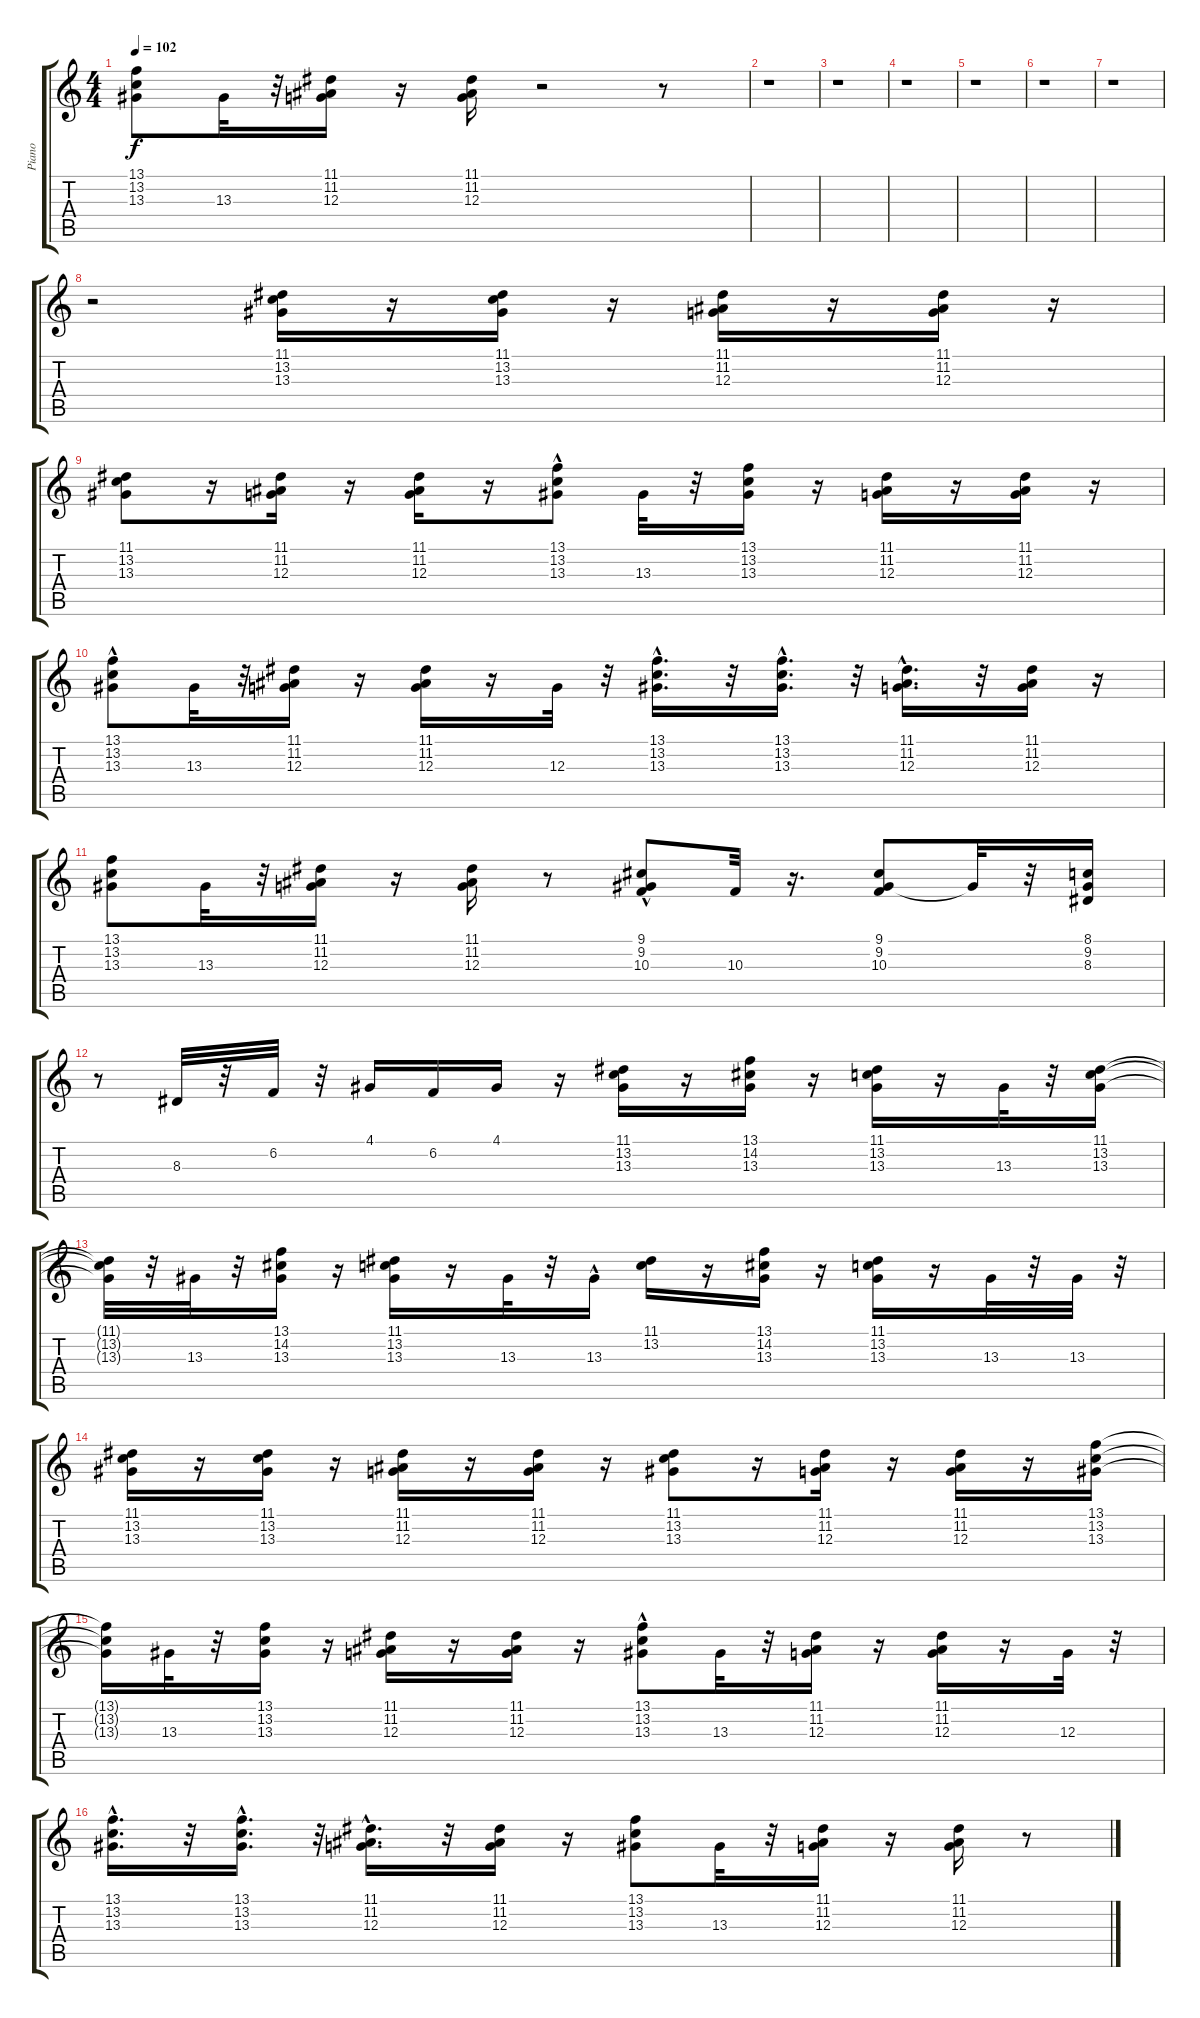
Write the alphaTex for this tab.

\track ("Piano" "Piano") {instrument brightacousticpiano}
\staff {score tabs}
\tuning (E4 B3 G3 D3 A2 E2) {hide}
\ts (4 4)
\tempo 102
\clef g2
\ks c
(13.1 13.2 13.3).8{dy f} 13.3.32 r.32 (11.1 11.2 12.3).16 r.16 (11.1 11.2 12.3).16 r.2 r.8 |
r.1 |
r.1 |
r.1 |
r.1 |
r.1 |
r.1 |
r.2 (11.1 13.2 13.3).16 r.16 (11.1 13.2 13.3).16 r.16 (11.1 11.2 12.3).16 r.16 (11.1 11.2 12.3).16 r.16 |
(11.1 13.2 13.3).8 r.16 (11.1 11.2 12.3).16 r.16 (11.1 11.2 12.3).16 r.16 (13.1 13.2{hac} 13.3{hac}).8 13.3.32 r.32 (13.1 13.2 13.3).16 r.16 (11.1 11.2 12.3).16 r.16 (11.1 11.2 12.3).16 r.16 |
(13.1 13.2 13.3{hac}).8 13.3.32 r.32 (11.1 11.2 12.3).16 r.16 (11.1 11.2 12.3).16 r.16 12.3.32 r.32 (13.1{hac} 13.2{hac} 13.3).16{d} r.32 (13.1{hac} 13.2 13.3).16{d} r.32 (11.1 11.2 12.3{hac}).16{d} r.32 (11.1 11.2 12.3).16 r.16 |
(13.1 13.2 13.3).8 13.3.32 r.32 (11.1 11.2 12.3).16 r.16 (11.1 11.2 12.3).16 r.8 (9.1 9.2 10.3{hac}).8 10.3.32 r.16{d} (9.1 9.2 10.3).8 9.2{t}.32 r.32 (8.1 9.2 8.3).16 |
r.8 8.3.32 r.32 6.2.32 r.32 4.1.16 6.2.16 4.1.16 r.16 (11.1 13.2 13.3).16 r.16 (13.1 14.2 13.3).16 r.16 (11.1 13.2 13.3).16 r.16 13.3.32 r.32 (11.1 13.2 13.3).16 |
(11.1{t} 13.2{t} 13.3{t}).32 r.32 13.3.32 r.32 (13.1 14.2 13.3).16 r.16 (11.1 13.2 13.3).16 r.16 13.3.32 r.32 13.3{hac}.16 (11.1 13.2).16 r.16 (13.1 14.2 13.3).16 r.16 (11.1 13.2 13.3).16 r.16 13.3.32 r.32 13.3.32 r.32 |
(11.1 13.2 13.3).16 r.16 (11.1 13.2 13.3).16 r.16 (11.1 11.2 12.3).16 r.16 (11.1 11.2 12.3).16 r.16 (11.1 13.2 13.3).8 r.16 (11.1 11.2 12.3).16 r.16 (11.1 11.2 12.3).16 r.16 (13.1 13.2 13.3).16 |
(13.1{t} 13.2{t} 13.3{t}).16 13.3.32 r.32 (13.1 13.2 13.3).16 r.16 (11.1 11.2 12.3).16 r.16 (11.1 11.2 12.3).16 r.16 (13.1 13.2 13.3{hac}).8 13.3.32 r.32 (11.1 11.2 12.3).16 r.16 (11.1 11.2 12.3).16 r.16 12.3.32 r.32 |
(13.1{hac} 13.2{hac} 13.3).16{d} r.32 (13.1{hac} 13.2 13.3).16{d} r.32 (11.1 11.2 12.3{hac}).16{d} r.32 (11.1 11.2 12.3).16 r.16 (13.1 13.2 13.3).8 13.3.32 r.32 (11.1 11.2 12.3).16 r.16 (11.1 11.2 12.3).16 r.8
